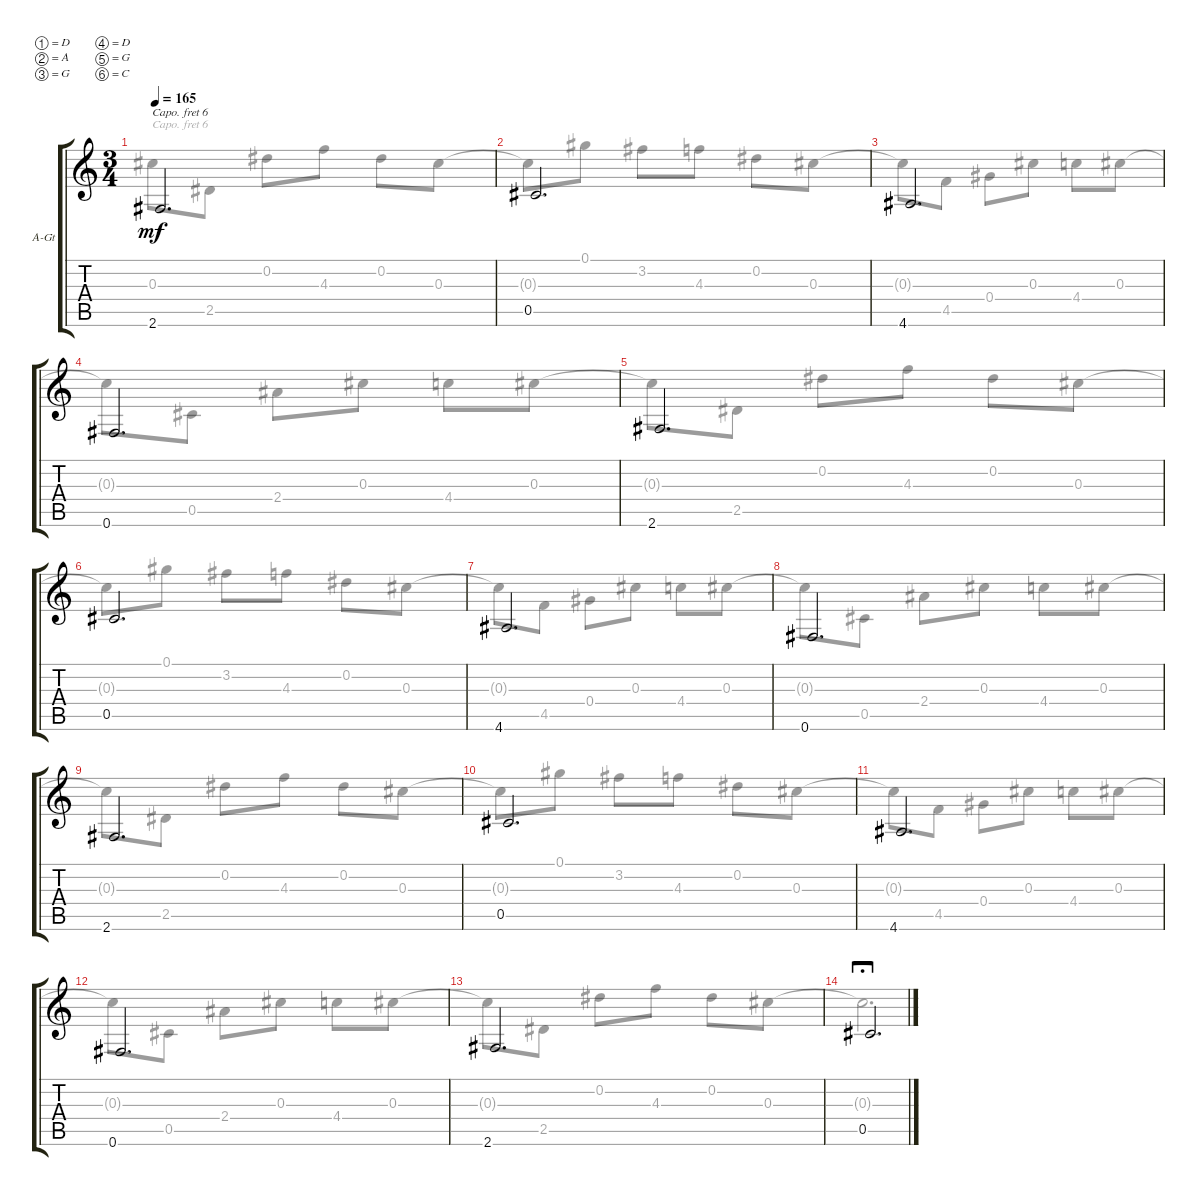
\defaultSystemsLayout 4
\bracketExtendMode groupsimilarinstruments
\firstSystemTrackNameOrientation horizontal
\otherSystemsTrackNameOrientation horizontal
\track ("Guitar" "A-Gt") {instrument acousticguitarnylon}
\staff {score tabs}
\capo 6
\tuning (D4 A3 G3 D3 G2 C2)
\voice
\ts (3 4)
\tempo 165
\clef g2
\ks c
2.6.2{d dy mf} |
0.5.2{d} |
4.6.2{d} |
0.6.2{d} |
2.6.2{d} |
0.5.2{d} |
4.6.2{d} |
0.6.2{d} |
2.6.2{d} |
0.5.2{d} |
4.6.2{d} |
0.6.2{d} |
2.6.2{d} |
0.5.2{d fermata (long 1)}
\voice
\clef g2
\ottava regular
\simile none
\ks c
0.3{t}.8{dy mf} 2.5.8 0.2.8 4.3.8 0.2.8 0.3.8 |
0.3{t}.8 0.1.8 3.2.8 4.3.8 0.2.8 0.3.8 |
0.3{t}.8 4.5.8 0.4.8 0.3.8 4.4.8 0.3.8 |
0.3{t}.8 0.5.8 2.4.8 0.3.8 4.4.8 0.3.8 |
0.3{t}.8 2.5.8 0.2.8 4.3.8 0.2.8 0.3.8 |
0.3{t}.8 0.1.8 3.2.8 4.3.8 0.2.8 0.3.8 |
0.3{t}.8 4.5.8 0.4.8 0.3.8 4.4.8 0.3.8 |
0.3{t}.8 0.5.8 2.4.8 0.3.8 4.4.8 0.3.8 |
0.3{t}.8 2.5.8 0.2.8 4.3.8 0.2.8 0.3.8 |
0.3{t}.8 0.1.8 3.2.8 4.3.8 0.2.8 0.3.8 |
0.3{t}.8 4.5.8 0.4.8 0.3.8 4.4.8 0.3.8 |
0.3{t}.8 0.5.8 2.4.8 0.3.8 4.4.8 0.3.8 |
0.3{t}.8 2.5.8 0.2.8 4.3.8 0.2.8 0.3.8 |
0.3{t}.2{d fermata (long 1)}
